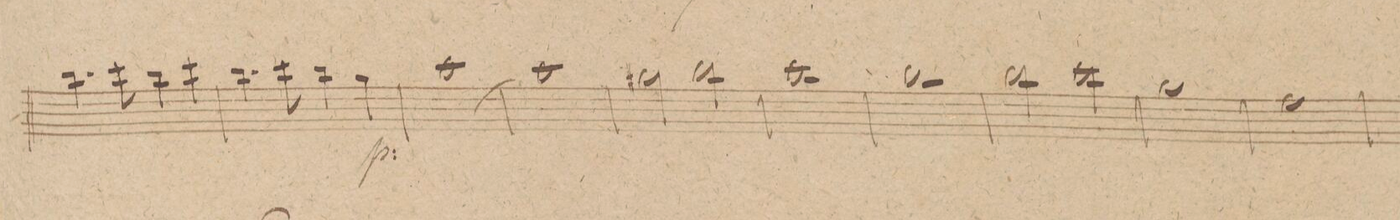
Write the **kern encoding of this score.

**kern	**dynam
*I"Oboi 1mo	*
*clefG2	*
*k[f#c#g#]	*
*met(c|)	*
*M2/2	*
4.bb\	.
8ccc#\	.
4bb\	.
4ccc#\	.
=123	=123
4.bb\	.
8ccc#\	.
4bb\	.
4gg#\	p
=124	=124
[1aa	.
=125	=125
1aa]	.
=126	=126
2gg#X\	.
2bb\	.
=127	=127
1ccc#	.
=128	=128
1bb	.
=129	=129
2bb\	.
2ccc#\	.
=130	=130
1gg#	.
=131	=131
1ff#	.
=132	=132
*-	*-
